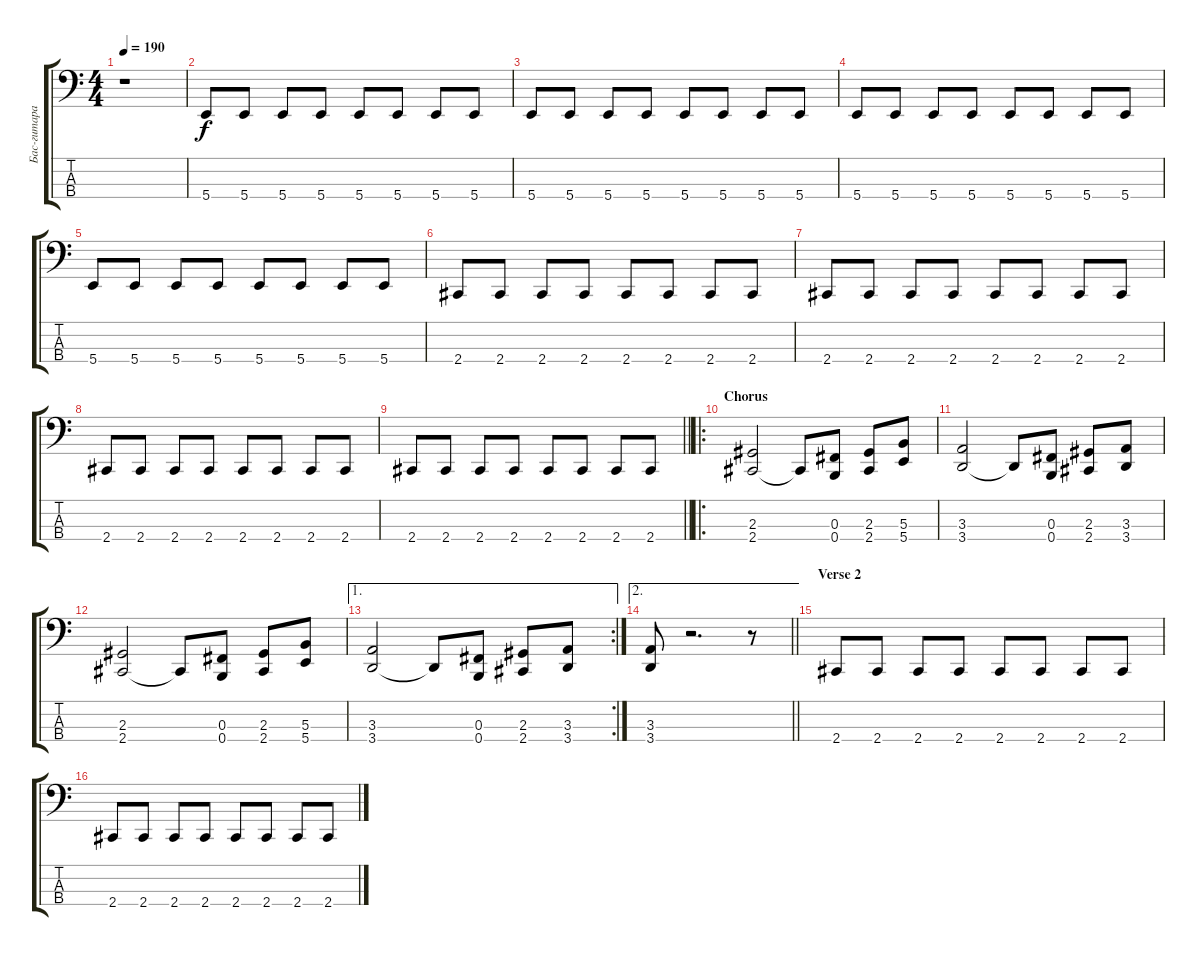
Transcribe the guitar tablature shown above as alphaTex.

\track ("Бас-гитара Araya" "Бас-гитара") {instrument electricbasspick}
\staff {score tabs}
\tuning (E2 B1 Gb1 B0) {hide}
\ts (4 4)
\tempo 190
\clef f4
\ks c
r.1{dy f} |
5.4.8 5.4.8 5.4.8 5.4.8 5.4.8 5.4.8 5.4.8 5.4.8 |
5.4.8 5.4.8 5.4.8 5.4.8 5.4.8 5.4.8 5.4.8 5.4.8 |
5.4.8 5.4.8 5.4.8 5.4.8 5.4.8 5.4.8 5.4.8 5.4.8 |
5.4.8 5.4.8 5.4.8 5.4.8 5.4.8 5.4.8 5.4.8 5.4.8 |
2.4.8 2.4.8 2.4.8 2.4.8 2.4.8 2.4.8 2.4.8 2.4.8 |
2.4.8 2.4.8 2.4.8 2.4.8 2.4.8 2.4.8 2.4.8 2.4.8 |
2.4.8 2.4.8 2.4.8 2.4.8 2.4.8 2.4.8 2.4.8 2.4.8 |
\barLineRight lightlight
2.4.8 2.4.8 2.4.8 2.4.8 2.4.8 2.4.8 2.4.8 2.4.8 |
\ro
\section ("" "Chorus")
(2.3 2.4).2 2.4{t}.8 (0.3 0.4).8 (2.3 2.4).8 (5.3 5.4).8 |
(3.3 3.4).2 3.4{t}.8 (0.3 0.4).8 (2.3 2.4).8 (3.3 3.4).8 |
(2.3 2.4).2 2.4{t}.8 (0.3 0.4).8 (2.3 2.4).8 (5.3 5.4).8 |
\ae 1
\rc 2
(3.3 3.4).2 3.4{t}.8 (0.3 0.4).8 (2.3 2.4).8 (3.3 3.4).8 |
\ae 2
\barLineRight lightlight
(3.3 3.4).8 r.2{d} r.8 |
\section ("" "Verse 2")
2.4.8 2.4.8 2.4.8 2.4.8 2.4.8 2.4.8 2.4.8 2.4.8 |
2.4.8 2.4.8 2.4.8 2.4.8 2.4.8 2.4.8 2.4.8 2.4.8
